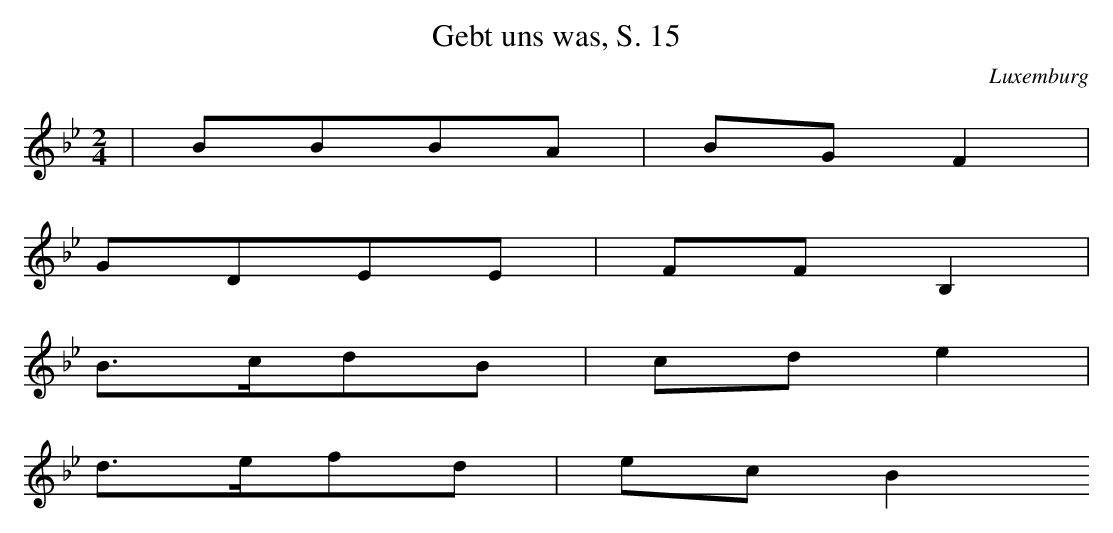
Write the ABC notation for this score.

X:1
T: Gebt uns was, S. 15
O: Luxemburg
M: 2/4
L: 1/16
K: Bb
 | B2B2B2A2 | B2G2F4 |
G2D2E2E2 | F2F2B,4 |
B3cd2B2 | c2d2e4 |
d3ef2d2 | e2c2B4
